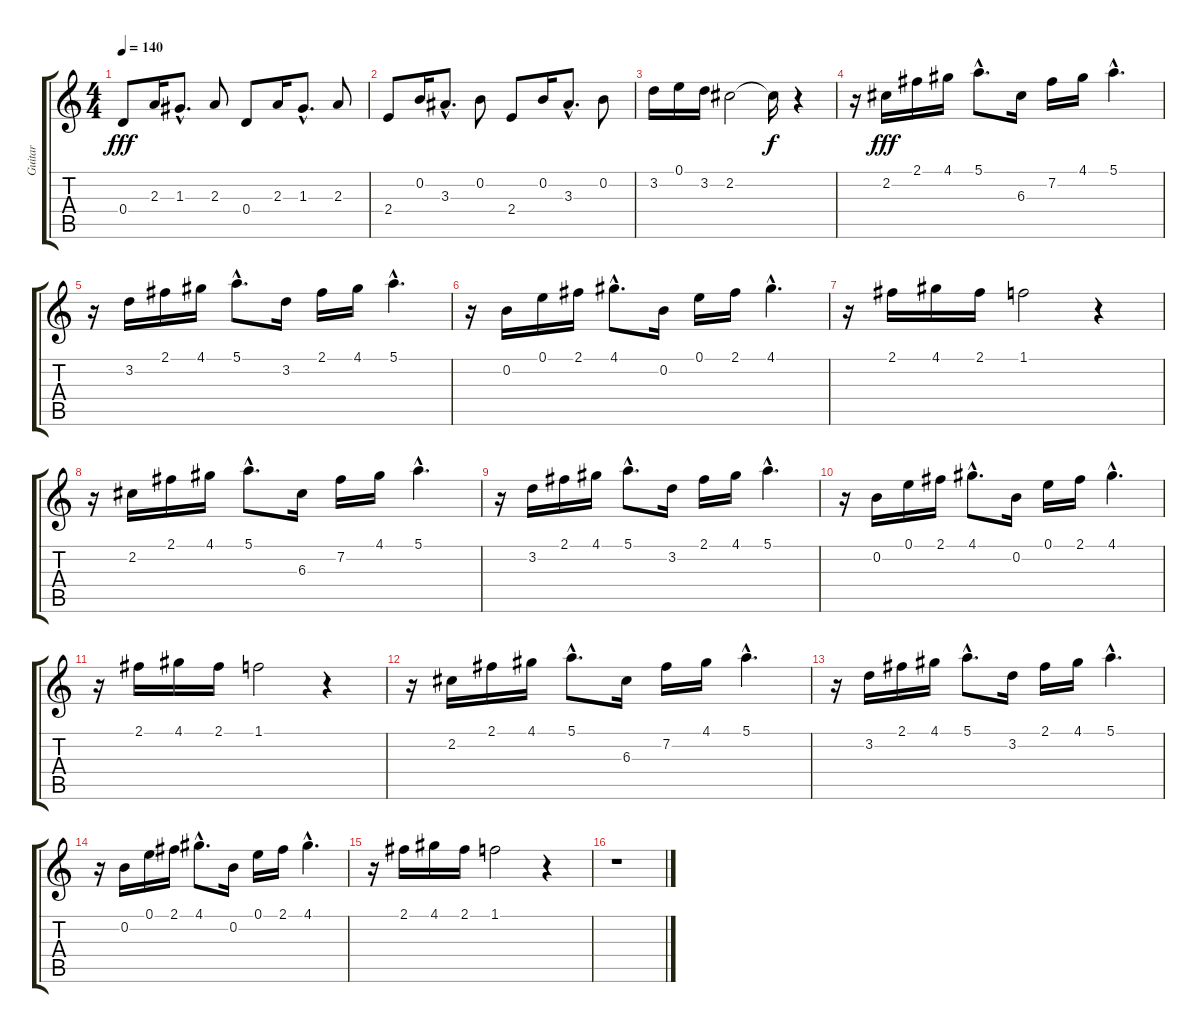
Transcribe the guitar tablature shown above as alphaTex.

\track ("Guitar" "Guitar") {instrument acousticguitarsteel}
\staff {score tabs}
\tuning (E4 B3 G3 D3 A2 E2) {hide}
\ts (4 4)
\tempo 140
\clef g2
\ks c
0.4.8{dy fff} 2.3.16 1.3{hac}.8{d} 2.3.8 0.4.8 2.3.16 1.3{hac}.8{d} 2.3.8 |
2.4.8 0.2.16 3.3{hac}.8{d} 0.2.8 2.4.8 0.2.16 3.3{hac}.8{d} 0.2.8 |
3.2.16 0.1.16 3.2.16 2.2.2 2.2{t}.16{dy f} r.4 |
r.16 2.2.16{dy fff} 2.1.16 4.1.16 5.1{hac}.8{d} 6.3.16 7.2.16 4.1.16 5.1{hac}.4{d} |
r.16 3.2.16 2.1.16 4.1.16 5.1{hac}.8{d} 3.2.16 2.1.16 4.1.16 5.1{hac}.4{d} |
r.16 0.2.16 0.1.16 2.1.16 4.1{hac}.8{d} 0.2.16 0.1.16 2.1.16 4.1{hac}.4{d} |
r.16 2.1.16 4.1.16 2.1.16 1.1.2 r.4 |
r.16 2.2.16 2.1.16 4.1.16 5.1{hac}.8{d} 6.3.16 7.2.16 4.1.16 5.1{hac}.4{d} |
r.16 3.2.16 2.1.16 4.1.16 5.1{hac}.8{d} 3.2.16 2.1.16 4.1.16 5.1{hac}.4{d} |
r.16 0.2.16 0.1.16 2.1.16 4.1{hac}.8{d} 0.2.16 0.1.16 2.1.16 4.1{hac}.4{d} |
r.16 2.1.16 4.1.16 2.1.16 1.1.2 r.4 |
r.16 2.2.16 2.1.16 4.1.16 5.1{hac}.8{d} 6.3.16 7.2.16 4.1.16 5.1{hac}.4{d} |
r.16 3.2.16 2.1.16 4.1.16 5.1{hac}.8{d} 3.2.16 2.1.16 4.1.16 5.1{hac}.4{d} |
r.16 0.2.16 0.1.16 2.1.16 4.1{hac}.8{d} 0.2.16 0.1.16 2.1.16 4.1{hac}.4{d} |
r.16 2.1.16 4.1.16 2.1.16 1.1.2 r.4 |
r.1
